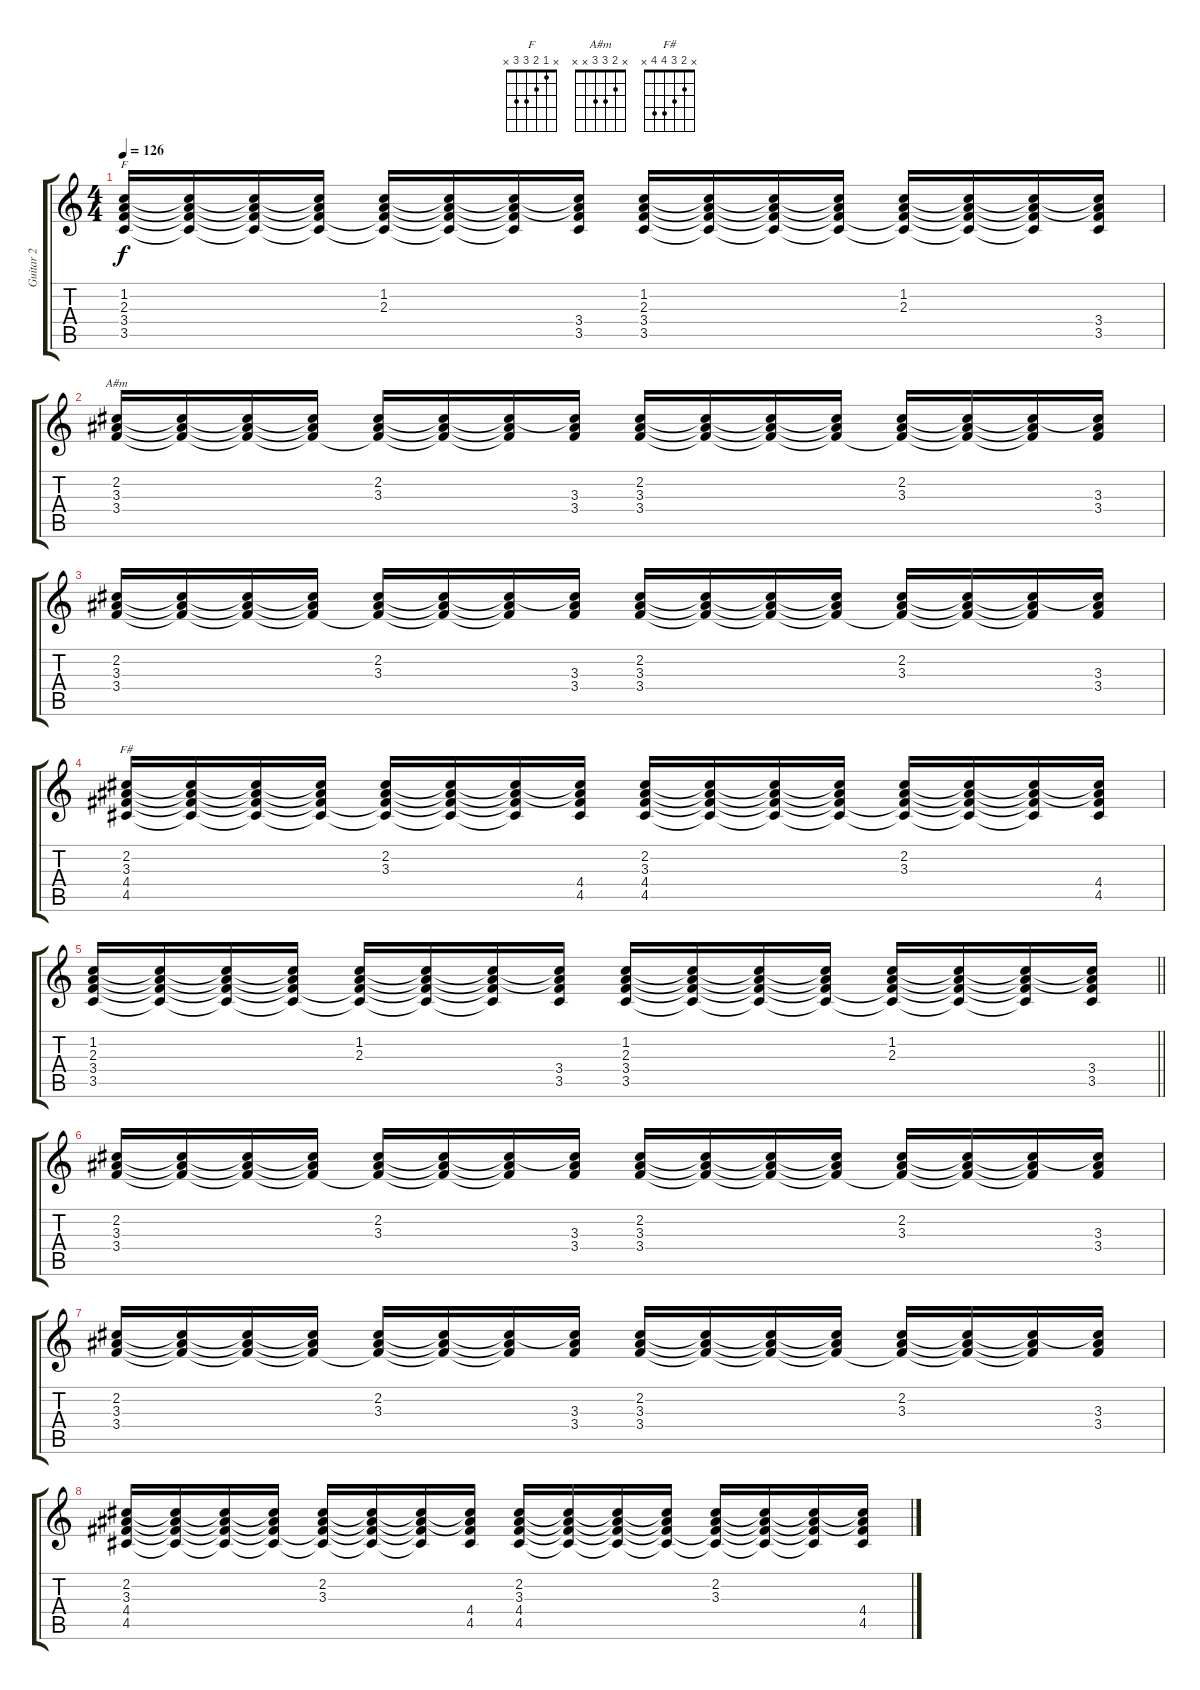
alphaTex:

\track ("Guitar 2" "Guitar 2") {instrument acousticguitarsteel}
\staff {score tabs}
\tuning (E4 B3 G3 D3 A2 E2) {hide}
\chord ("F" x 1 2 3 3 x)
\chord ("A#m" x 2 3 3 x x)
\chord ("F#" x 2 3 4 4 x)
\ts (4 4)
\tempo 126
\clef g2
\ks c
(1.2 2.3 3.4 3.5).16{ch "F" dy f} (1.2{t} 2.3{t} 3.4{t} 3.5{t}).16 (1.2{t} 2.3{t} 3.4{t} 3.5{t}).16 (1.2{t} 2.3{t} 3.4{t} 3.5{t}).16 (1.2 2.3 3.4{t} 3.5{t}).16 (1.2{t} 2.3{t} 3.4{t} 3.5{t}).16 (1.2{t} 2.3{t} 3.4{t} 3.5{t}).16 (1.2{t} 2.3{t} 3.4 3.5).16 (1.2 2.3 3.4 3.5).16 (1.2{t} 2.3{t} 3.4{t} 3.5{t}).16 (1.2{t} 2.3{t} 3.4{t} 3.5{t}).16 (1.2{t} 2.3{t} 3.4{t} 3.5{t}).16 (1.2 2.3 3.4{t} 3.5{t}).16 (1.2{t} 2.3{t} 3.4{t} 3.5{t}).16 (1.2{t} 2.3{t} 3.4{t} 3.5{t}).16 (1.2{t} 2.3{t} 3.4 3.5).16 |
(2.2 3.3 3.4).16{ch "A#m"} (2.2{t} 3.3{t} 3.4{t}).16 (2.2{t} 3.3{t} 3.4{t}).16 (2.2{t} 3.3{t} 3.4{t}).16 (2.2 3.3 3.4{t}).16 (2.2{t} 3.3{t} 3.4{t}).16 (2.2{t} 3.3{t} 3.4{t}).16 (2.2{t} 3.3 3.4).16 (2.2 3.3 3.4).16 (2.2{t} 3.3{t} 3.4{t}).16 (2.2{t} 3.3{t} 3.4{t}).16 (2.2{t} 3.3{t} 3.4{t}).16 (2.2 3.3 3.4{t}).16 (2.2{t} 3.3{t} 3.4{t}).16 (2.2{t} 3.3{t} 3.4{t}).16 (2.2{t} 3.3 3.4).16 |
(2.2 3.3 3.4).16 (2.2{t} 3.3{t} 3.4{t}).16 (2.2{t} 3.3{t} 3.4{t}).16 (2.2{t} 3.3{t} 3.4{t}).16 (2.2 3.3 3.4{t}).16 (2.2{t} 3.3{t} 3.4{t}).16 (2.2{t} 3.3{t} 3.4{t}).16 (2.2{t} 3.3 3.4).16 (2.2 3.3 3.4).16 (2.2{t} 3.3{t} 3.4{t}).16 (2.2{t} 3.3{t} 3.4{t}).16 (2.2{t} 3.3{t} 3.4{t}).16 (2.2 3.3 3.4{t}).16 (2.2{t} 3.3{t} 3.4{t}).16 (2.2{t} 3.3{t} 3.4{t}).16 (2.2{t} 3.3 3.4).16 |
(2.2 3.3 4.4 4.5).16{ch "F#"} (2.2{t} 3.3{t} 4.4{t} 4.5{t}).16 (2.2{t} 3.3{t} 4.4{t} 4.5{t}).16 (2.2{t} 3.3{t} 4.4{t} 4.5{t}).16 (2.2 3.3 4.4{t} 4.5{t}).16 (2.2{t} 3.3{t} 4.4{t} 4.5{t}).16 (2.2{t} 3.3{t} 4.4{t} 4.5{t}).16 (2.2{t} 3.3{t} 4.4 4.5).16 (2.2 3.3 4.4 4.5).16 (2.2{t} 3.3{t} 4.4{t} 4.5{t}).16 (2.2{t} 3.3{t} 4.4{t} 4.5{t}).16 (2.2{t} 3.3{t} 4.4{t} 4.5{t}).16 (2.2 3.3 4.4{t} 4.5{t}).16 (2.2{t} 3.3{t} 4.4{t} 4.5{t}).16 (2.2{t} 3.3{t} 4.4{t} 4.5{t}).16 (2.2{t} 3.3{t} 4.4 4.5).16 |
\barLineRight lightlight
(1.2 2.3 3.4 3.5).16 (1.2{t} 2.3{t} 3.4{t} 3.5{t}).16 (1.2{t} 2.3{t} 3.4{t} 3.5{t}).16 (1.2{t} 2.3{t} 3.4{t} 3.5{t}).16 (1.2 2.3 3.4{t} 3.5{t}).16 (1.2{t} 2.3{t} 3.4{t} 3.5{t}).16 (1.2{t} 2.3{t} 3.4{t} 3.5{t}).16 (1.2{t} 2.3{t} 3.4 3.5).16 (1.2 2.3 3.4 3.5).16 (1.2{t} 2.3{t} 3.4{t} 3.5{t}).16 (1.2{t} 2.3{t} 3.4{t} 3.5{t}).16 (1.2{t} 2.3{t} 3.4{t} 3.5{t}).16 (1.2 2.3 3.4{t} 3.5{t}).16 (1.2{t} 2.3{t} 3.4{t} 3.5{t}).16 (1.2{t} 2.3{t} 3.4{t} 3.5{t}).16 (1.2{t} 2.3{t} 3.4 3.5).16 |
(2.2 3.3 3.4).16 (2.2{t} 3.3{t} 3.4{t}).16 (2.2{t} 3.3{t} 3.4{t}).16 (2.2{t} 3.3{t} 3.4{t}).16 (2.2 3.3 3.4{t}).16 (2.2{t} 3.3{t} 3.4{t}).16 (2.2{t} 3.3{t} 3.4{t}).16 (2.2{t} 3.3 3.4).16 (2.2 3.3 3.4).16 (2.2{t} 3.3{t} 3.4{t}).16 (2.2{t} 3.3{t} 3.4{t}).16 (2.2{t} 3.3{t} 3.4{t}).16 (2.2 3.3 3.4{t}).16 (2.2{t} 3.3{t} 3.4{t}).16 (2.2{t} 3.3{t} 3.4{t}).16 (2.2{t} 3.3 3.4).16 |
(2.2 3.3 3.4).16 (2.2{t} 3.3{t} 3.4{t}).16 (2.2{t} 3.3{t} 3.4{t}).16 (2.2{t} 3.3{t} 3.4{t}).16 (2.2 3.3 3.4{t}).16 (2.2{t} 3.3{t} 3.4{t}).16 (2.2{t} 3.3{t} 3.4{t}).16 (2.2{t} 3.3 3.4).16 (2.2 3.3 3.4).16 (2.2{t} 3.3{t} 3.4{t}).16 (2.2{t} 3.3{t} 3.4{t}).16 (2.2{t} 3.3{t} 3.4{t}).16 (2.2 3.3 3.4{t}).16 (2.2{t} 3.3{t} 3.4{t}).16 (2.2{t} 3.3{t} 3.4{t}).16 (2.2{t} 3.3 3.4).16 |
(2.2 3.3 4.4 4.5).16 (2.2{t} 3.3{t} 4.4{t} 4.5{t}).16 (2.2{t} 3.3{t} 4.4{t} 4.5{t}).16 (2.2{t} 3.3{t} 4.4{t} 4.5{t}).16 (2.2 3.3 4.4{t} 4.5{t}).16 (2.2{t} 3.3{t} 4.4{t} 4.5{t}).16 (2.2{t} 3.3{t} 4.4{t} 4.5{t}).16 (2.2{t} 3.3{t} 4.4 4.5).16 (2.2 3.3 4.4 4.5).16 (2.2{t} 3.3{t} 4.4{t} 4.5{t}).16 (2.2{t} 3.3{t} 4.4{t} 4.5{t}).16 (2.2{t} 3.3{t} 4.4{t} 4.5{t}).16 (2.2 3.3 4.4{t} 4.5{t}).16 (2.2{t} 3.3{t} 4.4{t} 4.5{t}).16 (2.2{t} 3.3{t} 4.4{t} 4.5{t}).16 (2.2{t} 3.3{t} 4.4 4.5).16
